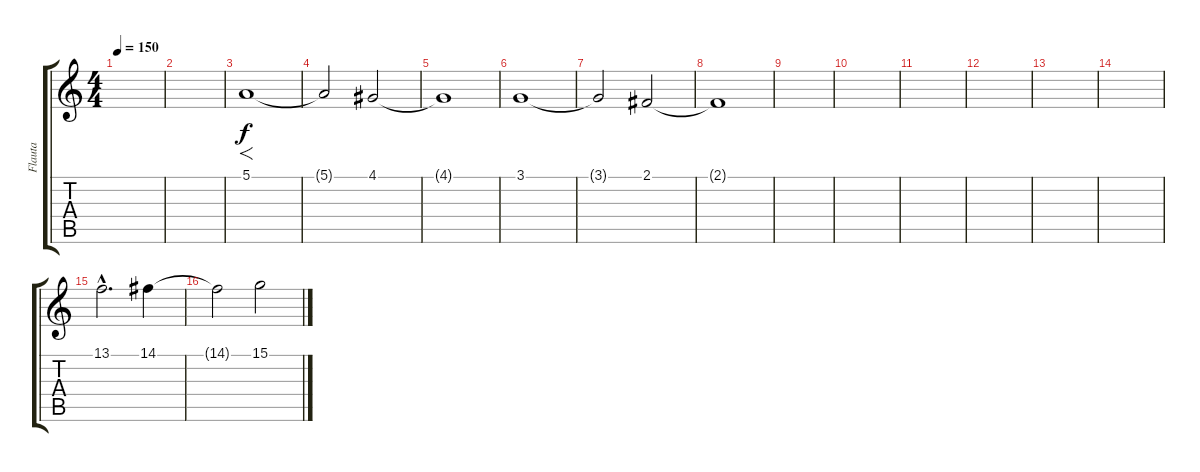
\track ("Flauta" "Flauta") {instrument flute}
\staff {score tabs}
\tuning (E4 B3 G3 D3 A2 E2) {hide}
\ts (4 4)
\tempo 150
\clef g2
\ks c
|
|
5.1.1{f dy f} |
5.1{t}.2 4.1.2 |
4.1{t}.1 |
3.1.1 |
3.1{t}.2 2.1.2 |
2.1{t}.1 |
|
|
|
|
|
|
13.1{hac}.2{d} 14.1.4 |
14.1{t}.2 15.1.2
